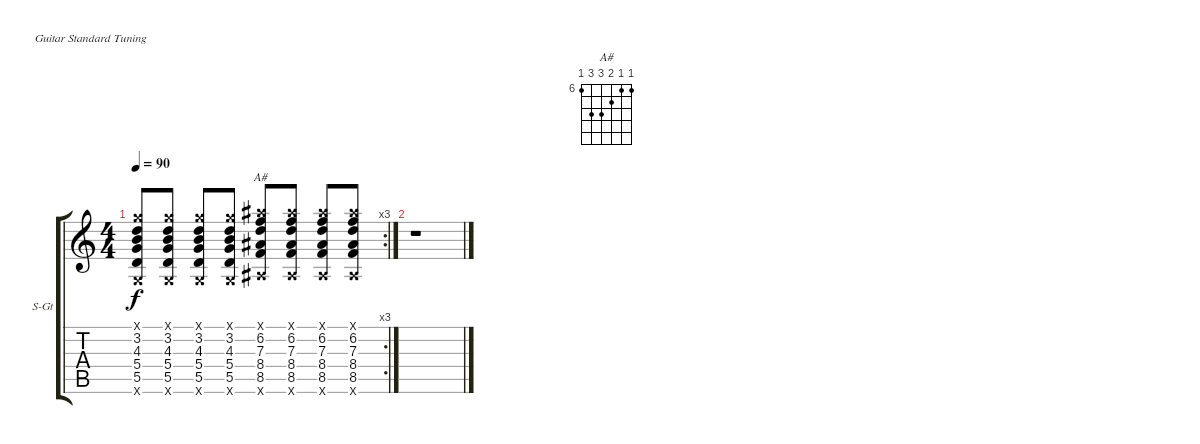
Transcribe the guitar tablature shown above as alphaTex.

\bracketExtendMode groupsimilarinstruments
\firstSystemTrackNameOrientation horizontal
\otherSystemsTrackNameOrientation horizontal
\track ("Damon (Ac. Guitar)" "S-Gt") {instrument acousticguitarsteel}
\staff {score tabs}
\tuning (E4 B3 G3 D3 A2 E2)
\chord ("A#" 6 6 7 8 8 6) {firstfret 6}
\rc 3
\ts (4 4)
\tempo 90
\clef g2
\ks c
(3.1{x} 3.2 4.3 5.4 5.5 3.6{x}).8{dy f} (3.1{x} 3.2 4.3 5.4 5.5 3.6{x}).8 (3.1{x} 3.2 4.3 5.4 5.5 3.6{x}).8 (3.1{x} 3.2 4.3 5.4 5.5 3.6{x}).8 (6.1{x} 6.2 7.3 8.4 8.5 6.6{x}).8{ch "A#"} (6.1{x} 6.2 7.3 8.4 8.5 6.6{x}).8 (6.1{x} 6.2 7.3 8.4 8.5 6.6{x}).8 (6.1{x} 6.2 7.3 8.4 8.5 6.6{x}).8 |
r.1
